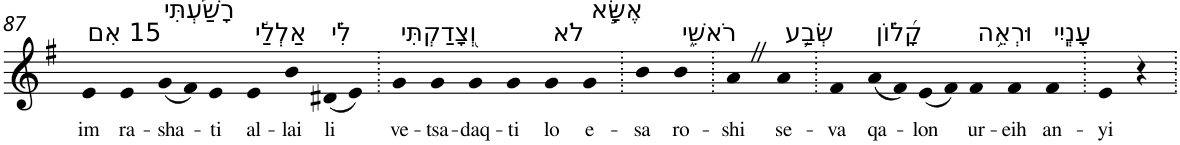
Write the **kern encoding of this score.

**kern	**text
*part1	*part1
*staff1	*staff1
*I"Piano	*
*I'Pno	*
!!LO:PB:g=z
*clefG2	*
*k[f#]	*
*G:	*
=87	=87
!LO:TX:a:t=15 אִם	!
!	!LO:LY:b
4e	im
!LO:TX:a:t=רָשַׁ֡עְתִּי	!
!	!LO:LY:b
4e	ra-
!	!LO:LY:b
(8g	-sha-
8f#)	.
!	!LO:LY:b
4e	-ti
!LO:TX:a:t=אַלְלַ֬י	!
!	!LO:LY:b
4e	al-
!	!LO:LY:b
4b	-lai
!LO:TX:a:t=לִ֗י	!
!	!LO:LY:b
(8d#X	li
8e)	.
=88.	=88.
!LO:TX:a:t=וְ֭צָדַקְתִּי	!
!	!LO:LY:b
4g	ve-
!	!LO:LY:b
4g	-tsa-
!	!LO:LY:b
4g	-daq-
!	!LO:LY:b
4g	-ti
!LO:TX:a:t=לֹא	!
!	!LO:LY:b
4g	lo
!LO:TX:a:t=אֶשָּׂ֣א	!
!	!LO:LY:b
4g	e-
=89.	=89.
!	!LO:LY:b
4b	-sa
!LO:TX:a:t=רֹאשִׁ֑י	!
!	!LO:LY:b
4b	ro-
=90.	=90.
!	!LO:LY:b
4aZ	-shi
!LO:TX:a:t=שְׂבַ֥ע	!
!	!LO:LY:b
4a	se-
=91.	=91.
!	!LO:LY:b
4f#	-va
!LO:TX:a:t=קָ֝ל֗וֹן	!
!	!LO:LY:b
(8a	qa-
8f#)	.
!	!LO:LY:b
(8e	-lon
8f#)	.
!LO:TX:a:t=וּרְאֵ֥ה	!
!	!LO:LY:b
4f#	ur-
!	!LO:LY:b
4f#	-eih
!LO:TX:a:t=עָנְיִֽי	!
!	!LO:LY:b
4f#	an-
=92.	=92.
!	!LO:LY:b
4e	-yi
4r	.
=.	=.
*-	*-
